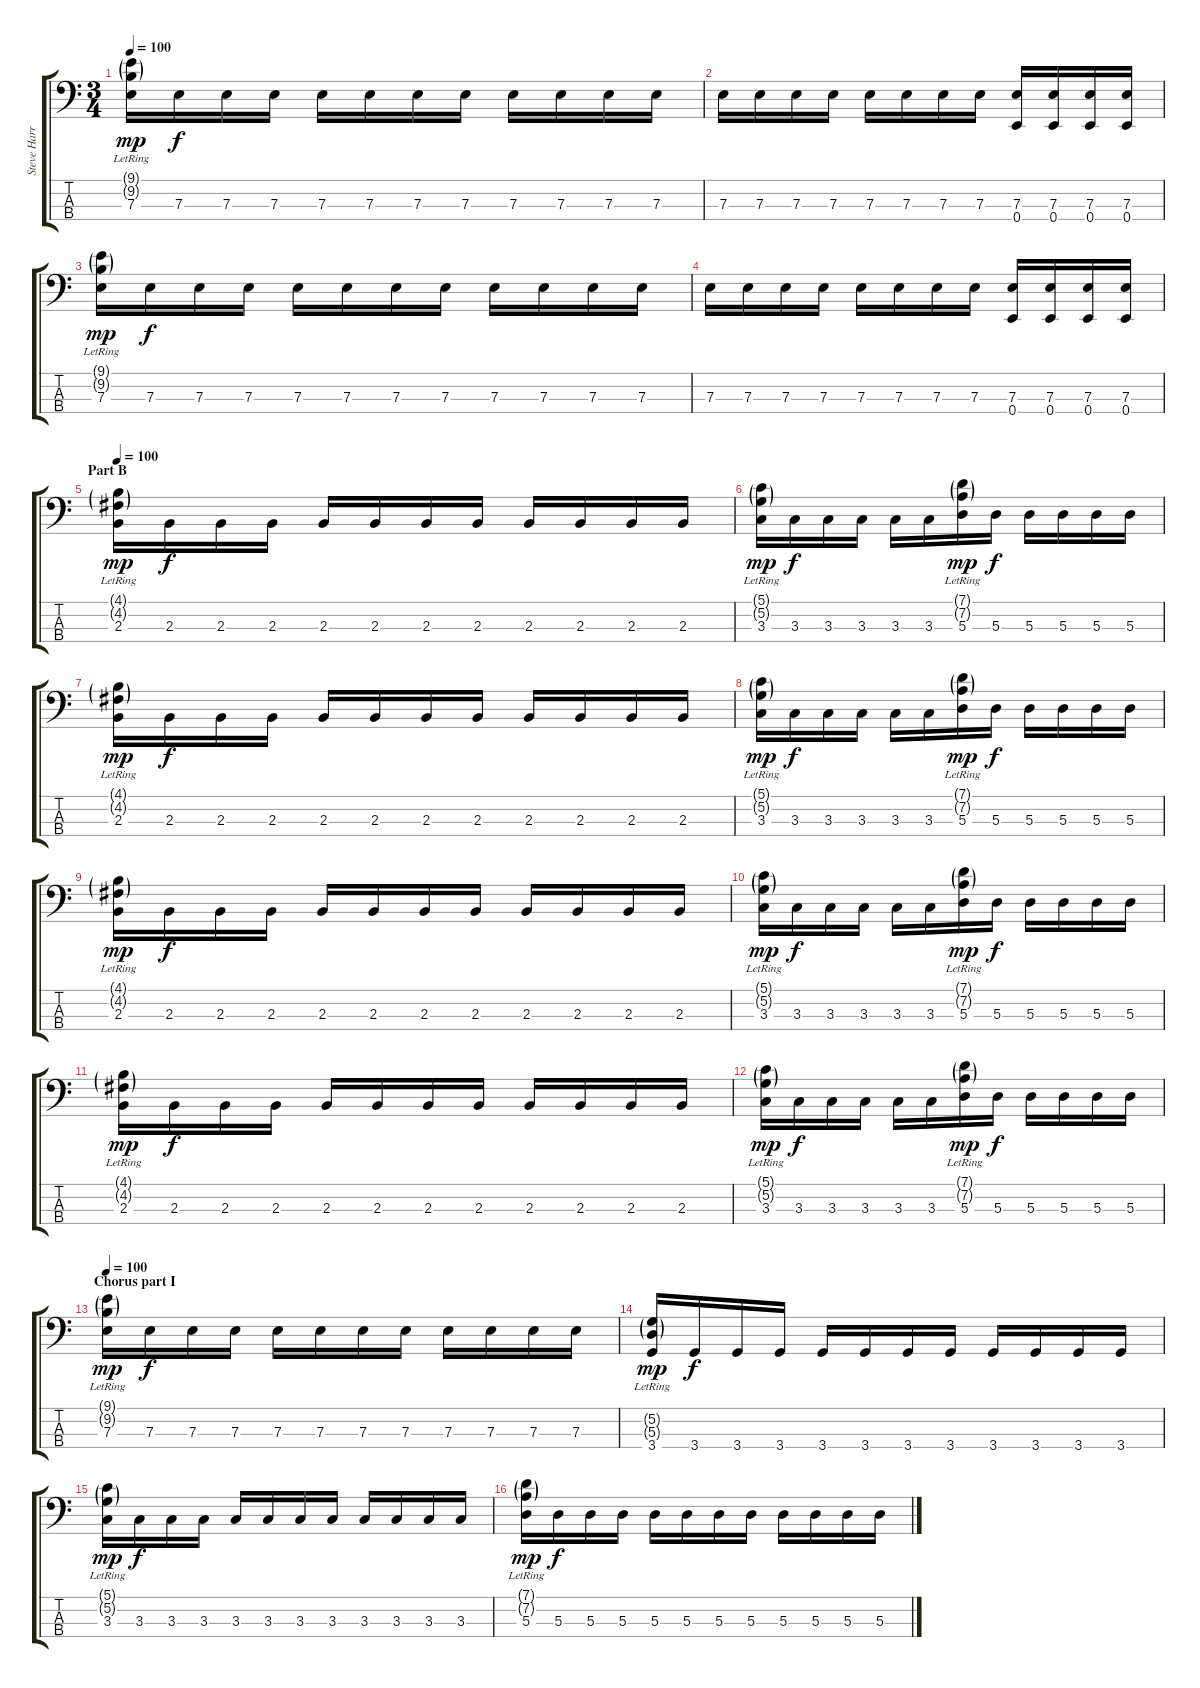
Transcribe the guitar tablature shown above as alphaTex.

\track ("Steve Harris" "Steve Harr") {instrument slapbass2}
\staff {score tabs}
\tuning (G2 D2 A1 E1) {hide}
\ts (3 4)
\tempo 100
\clef f4
\ks c
(9.1{g lr} 9.2{g lr} 7.3).16{dy mp} 7.3.16{dy f} 7.3.16 7.3.16 7.3.16 7.3.16 7.3.16 7.3.16 7.3.16 7.3.16 7.3.16 7.3.16 |
7.3.16 7.3.16 7.3.16 7.3.16 7.3.16 7.3.16 7.3.16 7.3.16 (7.3 0.4).16 (7.3 0.4).16 (7.3 0.4).16 (7.3 0.4).16 |
(9.1{g lr} 9.2{g lr} 7.3).16{dy mp} 7.3.16{dy f} 7.3.16 7.3.16 7.3.16 7.3.16 7.3.16 7.3.16 7.3.16 7.3.16 7.3.16 7.3.16 |
7.3.16 7.3.16 7.3.16 7.3.16 7.3.16 7.3.16 7.3.16 7.3.16 (7.3 0.4).16 (7.3 0.4).16 (7.3 0.4).16 (7.3 0.4).16 |
\section ("" "Part B")
\tempo 100
(4.1{g lr} 4.2{g lr} 2.3).16{dy mp} 2.3.16{dy f} 2.3.16 2.3.16 2.3.16 2.3.16 2.3.16 2.3.16 2.3.16 2.3.16 2.3.16 2.3.16 |
(5.1{g lr} 5.2{g lr} 3.3).16{dy mp} 3.3.16{dy f} 3.3.16 3.3.16 3.3.16 3.3.16 (7.1{g lr} 7.2{g lr} 5.3).16{dy mp} 5.3.16{dy f} 5.3.16 5.3.16 5.3.16 5.3.16 |
(4.1{g lr} 4.2{g lr} 2.3).16{dy mp} 2.3.16{dy f} 2.3.16 2.3.16 2.3.16 2.3.16 2.3.16 2.3.16 2.3.16 2.3.16 2.3.16 2.3.16 |
(5.1{g lr} 5.2{g lr} 3.3).16{dy mp} 3.3.16{dy f} 3.3.16 3.3.16 3.3.16 3.3.16 (7.1{g lr} 7.2{g lr} 5.3).16{dy mp} 5.3.16{dy f} 5.3.16 5.3.16 5.3.16 5.3.16 |
(4.1{g lr} 4.2{g lr} 2.3).16{dy mp} 2.3.16{dy f} 2.3.16 2.3.16 2.3.16 2.3.16 2.3.16 2.3.16 2.3.16 2.3.16 2.3.16 2.3.16 |
(5.1{g lr} 5.2{g lr} 3.3).16{dy mp} 3.3.16{dy f} 3.3.16 3.3.16 3.3.16 3.3.16 (7.1{g lr} 7.2{g lr} 5.3).16{dy mp} 5.3.16{dy f} 5.3.16 5.3.16 5.3.16 5.3.16 |
(4.1{g lr} 4.2{g lr} 2.3).16{dy mp} 2.3.16{dy f} 2.3.16 2.3.16 2.3.16 2.3.16 2.3.16 2.3.16 2.3.16 2.3.16 2.3.16 2.3.16 |
(5.1{g lr} 5.2{g lr} 3.3).16{dy mp} 3.3.16{dy f} 3.3.16 3.3.16 3.3.16 3.3.16 (7.1{g lr} 7.2{g lr} 5.3).16{dy mp} 5.3.16{dy f} 5.3.16 5.3.16 5.3.16 5.3.16 |
\section ("" "Chorus part I")
\tempo 100
(9.1{g lr} 9.2{g lr} 7.3).16{dy mp volume 14} 7.3.16{dy f} 7.3.16 7.3.16 7.3.16 7.3.16 7.3.16 7.3.16 7.3.16 7.3.16 7.3.16 7.3.16 |
(5.2{g lr} 5.3{g lr} 3.4).16{dy mp} 3.4.16{dy f} 3.4.16 3.4.16 3.4.16 3.4.16 3.4.16 3.4.16 3.4.16 3.4.16 3.4.16 3.4.16 |
(5.1{g lr} 5.2{g lr} 3.3).16{dy mp} 3.3.16{dy f} 3.3.16 3.3.16 3.3.16 3.3.16 3.3.16 3.3.16 3.3.16 3.3.16 3.3.16 3.3.16 |
(7.1{g lr} 7.2{g lr} 5.3).16{dy mp} 5.3.16{dy f} 5.3.16 5.3.16 5.3.16 5.3.16 5.3.16 5.3.16 5.3.16 5.3.16 5.3.16 5.3.16
